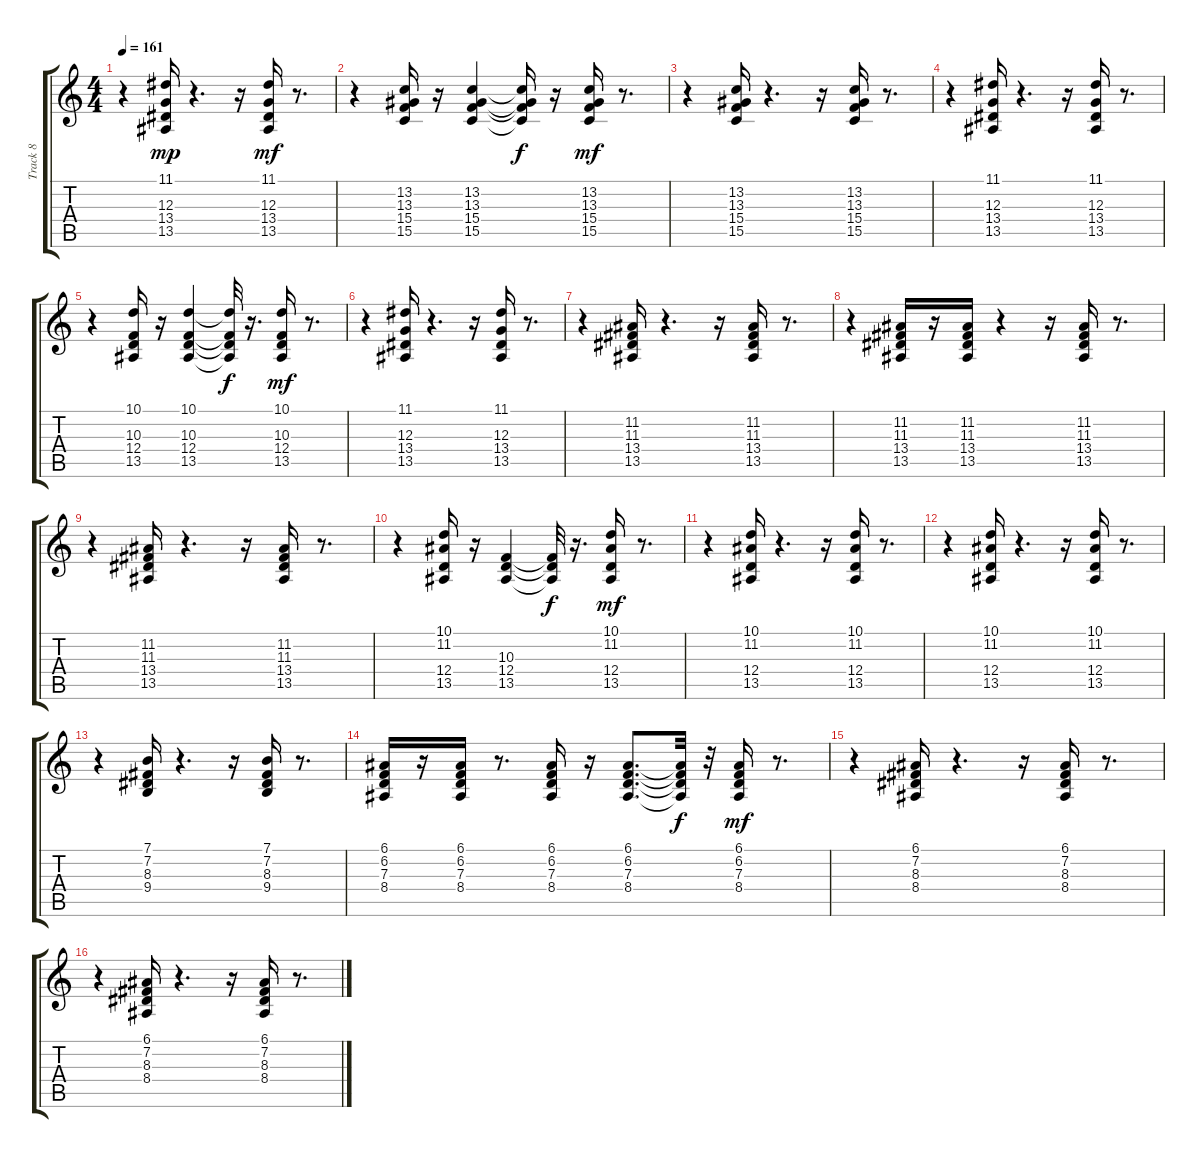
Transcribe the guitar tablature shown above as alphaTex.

\track ("Track 8" "Track 8") {instrument harpsichord}
\staff {score tabs}
\tuning (E4 B3 G3 D3 A2 E2) {hide}
\ts (4 4)
\tempo 161
\clef g2
\ks c
r.4{dy mp} (11.1 12.3 13.4 13.5).16 r.4{d} r.16 (11.1 12.3 13.4 13.5).16{dy mf} r.8{d} |
r.4 (13.2 13.3 15.4 15.5).16 r.16 (13.2 13.3 15.4 15.5).4 (13.2{t} 13.3{t} 15.4{t} 15.5{t}).16{dy f} r.16 (13.2 13.3 15.4 15.5).16{dy mf} r.8{d} |
r.4 (13.2 13.3 15.4 15.5).16 r.4{d} r.16 (13.2 13.3 15.4 15.5).16 r.8{d} |
r.4 (11.1 12.3 13.4 13.5).16 r.4{d} r.16 (11.1 12.3 13.4 13.5).16 r.8{d} |
r.4 (10.1 10.3 12.4 13.5).16 r.16 (10.1 10.3 12.4 13.5).4 (10.1{t} 10.3{t} 12.4{t} 13.5{t}).32{dy f} r.16{d} (10.1 10.3 12.4 13.5).16{dy mf} r.8{d} |
r.4 (11.1 12.3 13.4 13.5).16 r.4{d} r.16 (11.1 12.3 13.4 13.5).16 r.8{d} |
r.4 (11.2 11.3 13.4 13.5).16 r.4{d} r.16 (11.2 11.3 13.4 13.5).16 r.8{d} |
r.4 (11.2 11.3 13.4 13.5).16 r.16 (11.2 11.3 13.4 13.5).16 r.4 r.16 (11.2 11.3 13.4 13.5).16 r.8{d} |
r.4 (11.2 11.3 13.4 13.5).16 r.4{d} r.16 (11.2 11.3 13.4 13.5).16 r.8{d} |
r.4 (10.1 11.2 12.4 13.5).16 r.16 (10.3 12.4 13.5).4 (10.3{t} 12.4{t} 13.5{t}).32{dy f} r.16{d} (10.1 11.2 12.4 13.5).16{dy mf} r.8{d} |
r.4 (10.1 11.2 12.4 13.5).16 r.4{d} r.16 (10.1 11.2 12.4 13.5).16 r.8{d} |
r.4 (10.1 11.2 12.4 13.5).16 r.4{d} r.16 (10.1 11.2 12.4 13.5).16 r.8{d} |
r.4 (7.1 7.2 8.3 9.4).16 r.4{d} r.16 (7.1 7.2 8.3 9.4).16 r.8{d} |
(6.1 6.2 7.3 8.4).16 r.16 (6.1 6.2 7.3 8.4).16 r.8{d} (6.1 6.2 7.3 8.4).16 r.16 (6.1 6.2 7.3 8.4).8{d} (6.1{t} 6.2{t} 7.3{t} 8.4{t}).32{dy f} r.32 (6.1 6.2 7.3 8.4).16{dy mf} r.8{d} |
r.4 (6.1 7.2 8.3 8.4).16 r.4{d} r.16 (6.1 7.2 8.3 8.4).16 r.8{d} |
r.4 (6.1 7.2 8.3 8.4).16 r.4{d} r.16 (6.1 7.2 8.3 8.4).16 r.8{d}
